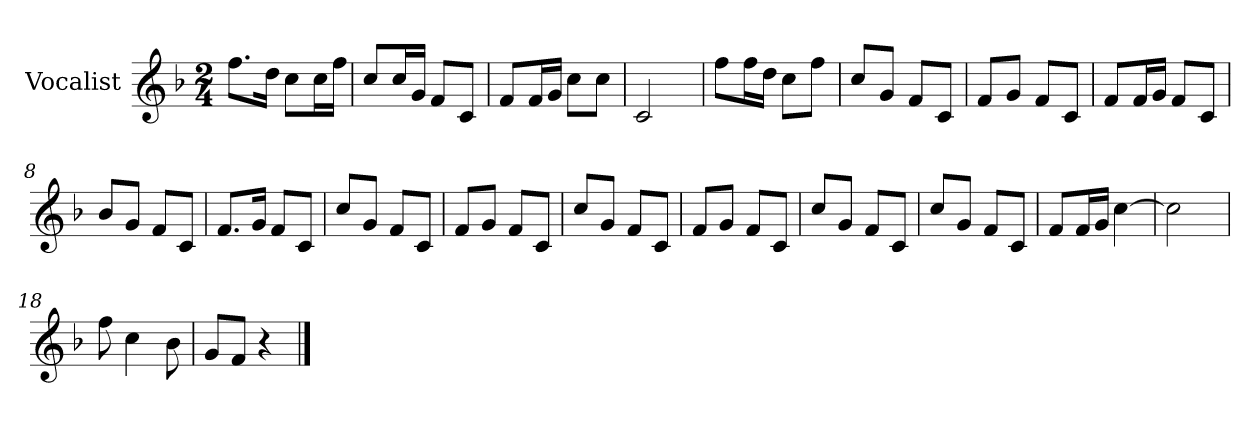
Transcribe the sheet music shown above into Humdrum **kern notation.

**kern
*part1
*staff1
*I"Vocalist
*k[b-]
*F:
*M2/4
=
8.ffL
16ddJk
8ccL
16ccL
16ffJJ
=1
8ccL
16ccL
16gJJ
8fL
8cJ
=2
8fL
16fL
16gJJ
8ccL
8ccJ
=3
2c
=4
8ffL
16ffL
16ddJJ
8ccL
8ffJ
=5
8ccL
8gJ
8fL
8cJ
=6
8fL
8gJ
8fL
8cJ
=7
8fL
16fL
16gJJ
8fL
8cJ
=8
8b-L
8gJ
8fL
8cJ
=9
8.fL
16gJk
8fL
8cJ
=10
8ccL
8gJ
8fL
8cJ
=11
8fL
8gJ
8fL
8cJ
=12
8ccL
8gJ
8fL
8cJ
=13
8fL
8gJ
8fL
8cJ
=14
8ccL
8gJ
8fL
8cJ
=15
8ccL
8gJ
8fL
8cJ
=16
8fL
16fL
16gJJ
[4cc
=17
2cc]
=18
8ff
4cc
8b-
=19
8gL
8fJ
4r
==
*-
